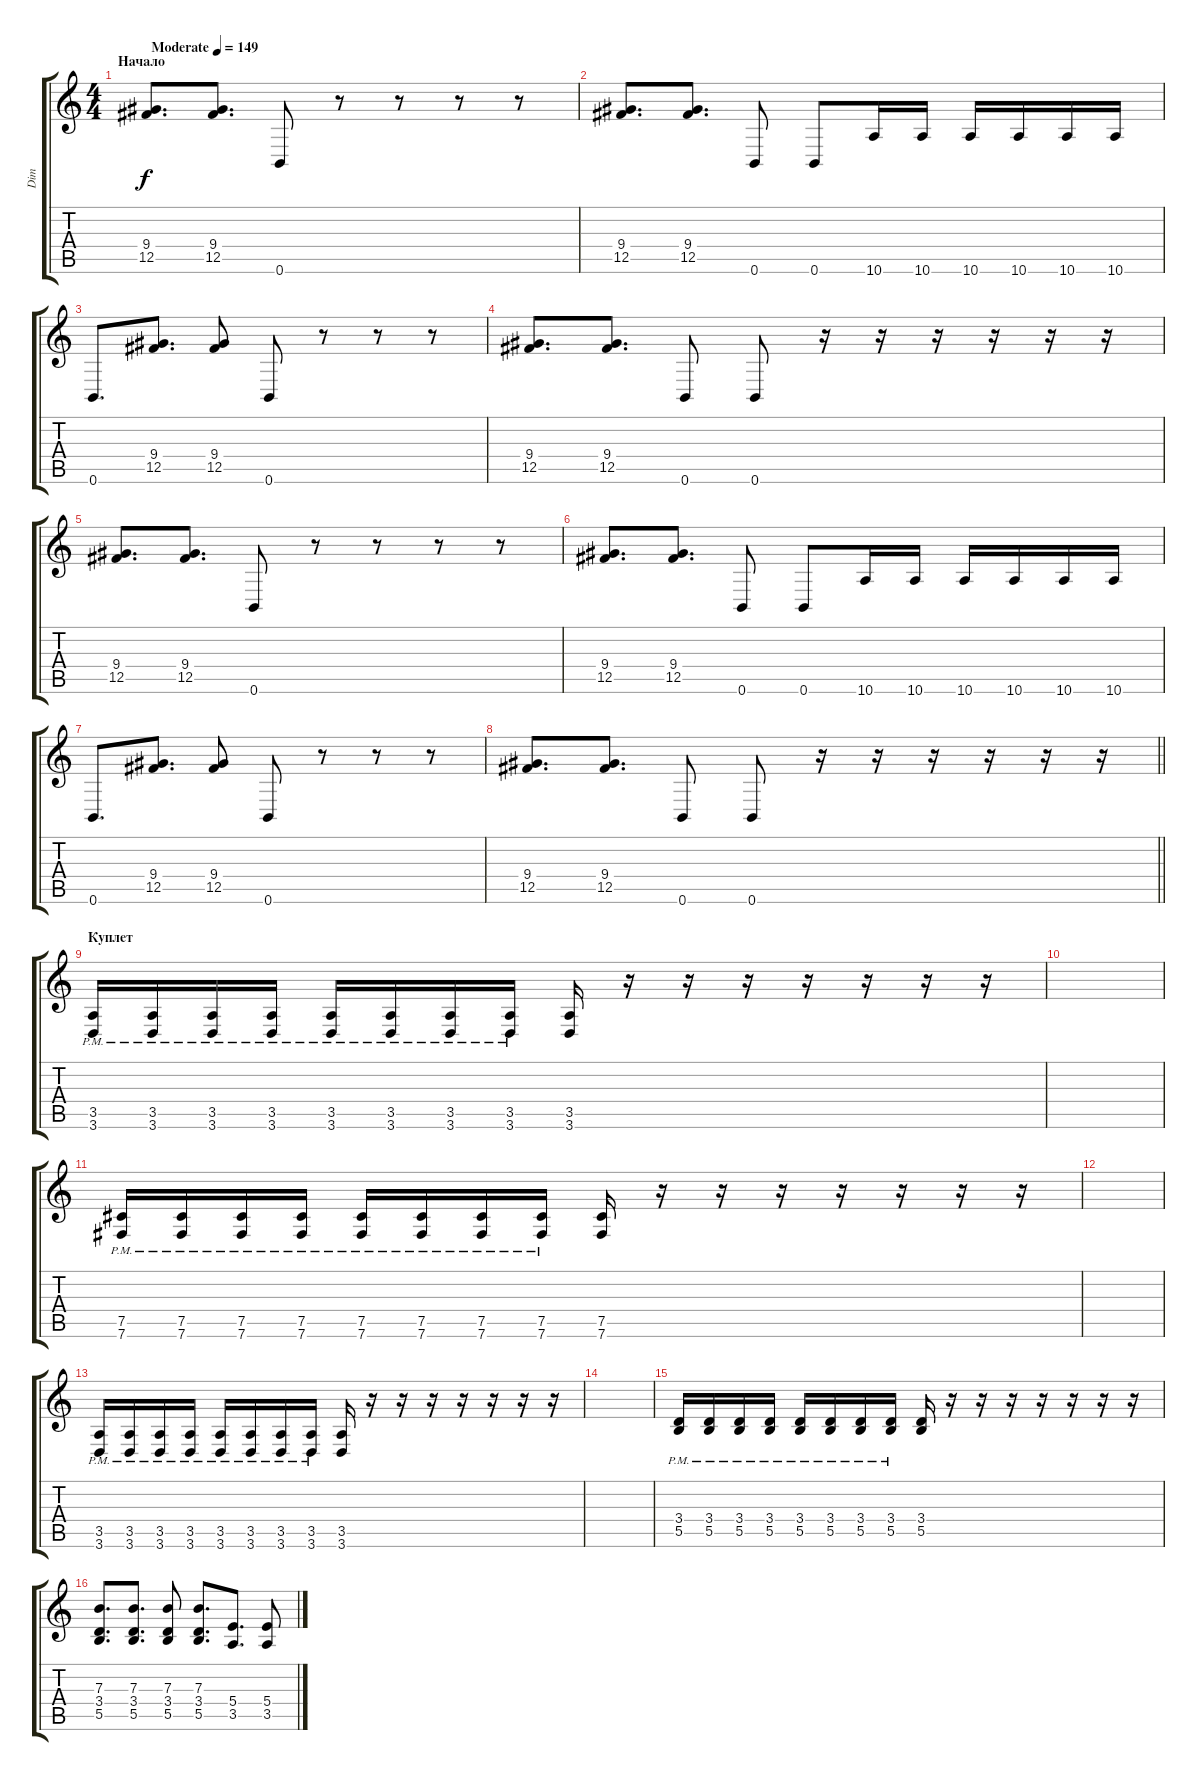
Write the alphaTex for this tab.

\track ("Dim" "Dim") {instrument distortionguitar}
\staff {score tabs}
\tuning (Db4 Ab3 E3 B2 Gb2 B1) {hide}
\ts (4 4)
\section ("" "Начало")
\tempo (149 "Moderate")
\clef g2
\ks c
(9.4 12.5).8{d dy f instrument distortionguitar} (9.4 12.5).8{d} 0.6.8 r.8 r.8 r.8 r.8 |
(9.4 12.5).8{d} (9.4 12.5).8{d} 0.6.8 0.6.8 10.6.16 10.6.16 10.6.16 10.6.16 10.6.16 10.6.16 |
0.6.8{d} (9.4 12.5).8{d} (9.4 12.5).8 0.6.8 r.8 r.8 r.8 |
(9.4 12.5).8{d} (9.4 12.5).8{d} 0.6.8 0.6.8 r.16 r.16 r.16 r.16 r.16 r.16 |
(9.4 12.5).8{d} (9.4 12.5).8{d} 0.6.8 r.8 r.8 r.8 r.8 |
(9.4 12.5).8{d} (9.4 12.5).8{d} 0.6.8 0.6.8 10.6.16 10.6.16 10.6.16 10.6.16 10.6.16 10.6.16 |
0.6.8{d} (9.4 12.5).8{d} (9.4 12.5).8 0.6.8 r.8 r.8 r.8 |
\barLineRight lightlight
(9.4 12.5).8{d} (9.4 12.5).8{d} 0.6.8 0.6.8 r.16 r.16 r.16 r.16 r.16 r.16 |
\section ("" "Куплет")
(3.5{pm} 3.6{pm}).16 (3.5{pm} 3.6{pm}).16 (3.5{pm} 3.6{pm}).16 (3.5{pm} 3.6{pm}).16 (3.5{pm} 3.6{pm}).16 (3.5{pm} 3.6{pm}).16 (3.5{pm} 3.6{pm}).16 (3.5{pm} 3.6{pm}).16 (3.5 3.6).16 r.16 r.16 r.16 r.16 r.16 r.16 r.16 |
|
(7.5{pm} 7.6{pm}).16 (7.5{pm} 7.6{pm}).16 (7.5{pm} 7.6{pm}).16 (7.5{pm} 7.6{pm}).16 (7.5{pm} 7.6{pm}).16 (7.5{pm} 7.6{pm}).16 (7.5{pm} 7.6{pm}).16 (7.5{pm} 7.6{pm}).16 (7.5 7.6).16 r.16 r.16 r.16 r.16 r.16 r.16 r.16 |
|
(3.5{pm} 3.6{pm}).16 (3.5{pm} 3.6{pm}).16 (3.5{pm} 3.6{pm}).16 (3.5{pm} 3.6{pm}).16 (3.5{pm} 3.6{pm}).16 (3.5{pm} 3.6{pm}).16 (3.5{pm} 3.6{pm}).16 (3.5{pm} 3.6{pm}).16 (3.5 3.6).16 r.16 r.16 r.16 r.16 r.16 r.16 r.16 |
|
(3.4{pm} 5.5{pm}).16 (3.4{pm} 5.5{pm}).16 (3.4{pm} 5.5{pm}).16 (3.4{pm} 5.5{pm}).16 (3.4{pm} 5.5{pm}).16 (3.4{pm} 5.5{pm}).16 (3.4{pm} 5.5{pm}).16 (3.4{pm} 5.5{pm}).16 (3.4 5.5).16 r.16 r.16 r.16 r.16 r.16 r.16 r.16 |
(7.3 3.4 5.5).8{d} (7.3 3.4 5.5).8{d} (7.3 3.4 5.5).8 (7.3 3.4 5.5).8{d} (5.4 3.5).8{d} (5.4 3.5).8
